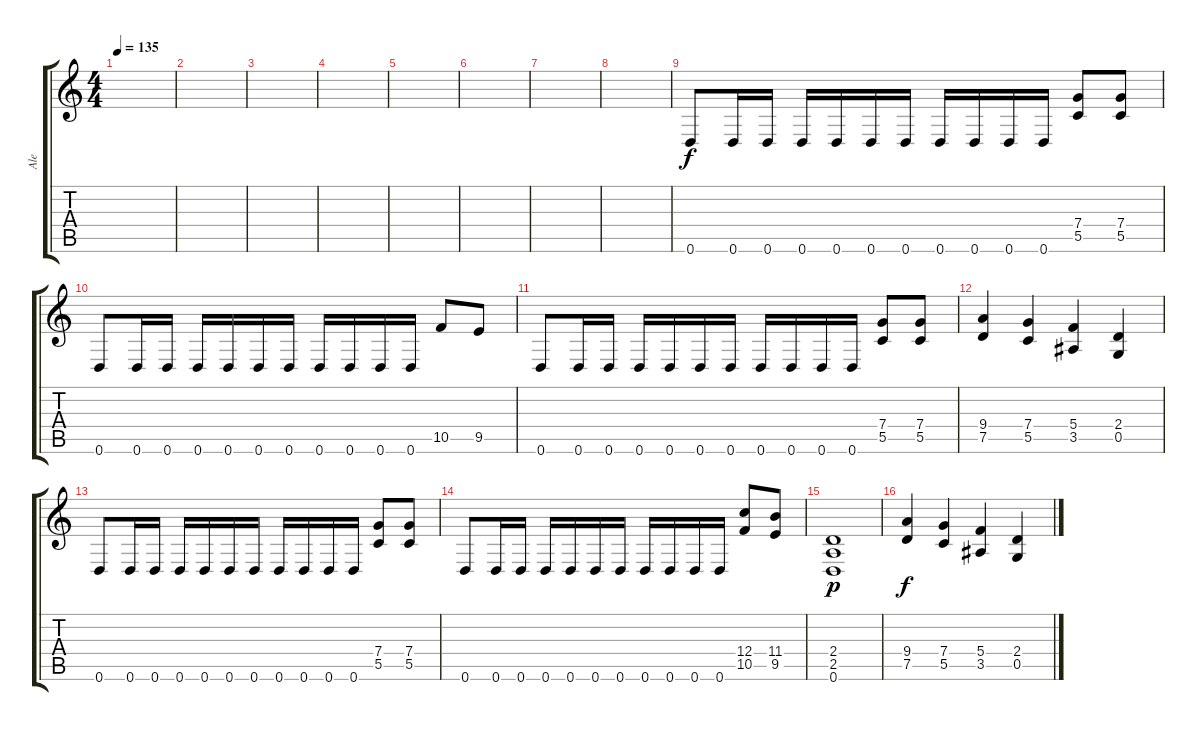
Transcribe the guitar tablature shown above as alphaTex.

\track ("Ale" "Ale") {instrument distortionguitar}
\staff {score tabs}
\tuning (D4 A3 F3 C3 G2 D2) {hide}
\ts (4 4)
\tempo 135
\clef g2
\ks c
|
|
|
|
|
|
|
|
0.6.8 0.6.16 0.6.16 0.6.16 0.6.16 0.6.16 0.6.16 0.6.16 0.6.16 0.6.16 0.6.16 (7.4 5.5).8 (7.4 5.5).8 |
0.6.8 0.6.16 0.6.16 0.6.16 0.6.16 0.6.16 0.6.16 0.6.16 0.6.16 0.6.16 0.6.16 10.5.8 9.5.8 |
0.6.8 0.6.16 0.6.16 0.6.16 0.6.16 0.6.16 0.6.16 0.6.16 0.6.16 0.6.16 0.6.16 (7.4 5.5).8 (7.4 5.5).8 |
(9.4 7.5).4 (7.4 5.5).4 (5.4 3.5).4 (2.4 0.5).4 |
0.6.8 0.6.16 0.6.16 0.6.16 0.6.16 0.6.16 0.6.16 0.6.16 0.6.16 0.6.16 0.6.16 (7.4 5.5).8 (7.4 5.5).8 |
0.6.8 0.6.16 0.6.16 0.6.16 0.6.16 0.6.16 0.6.16 0.6.16 0.6.16 0.6.16 0.6.16 (12.4 10.5).8 (11.4 9.5).8 |
(2.4 2.5 0.6).1{dy p} |
(9.4 7.5).4{dy f} (7.4 5.5).4 (5.4 3.5).4 (2.4 0.5).4
